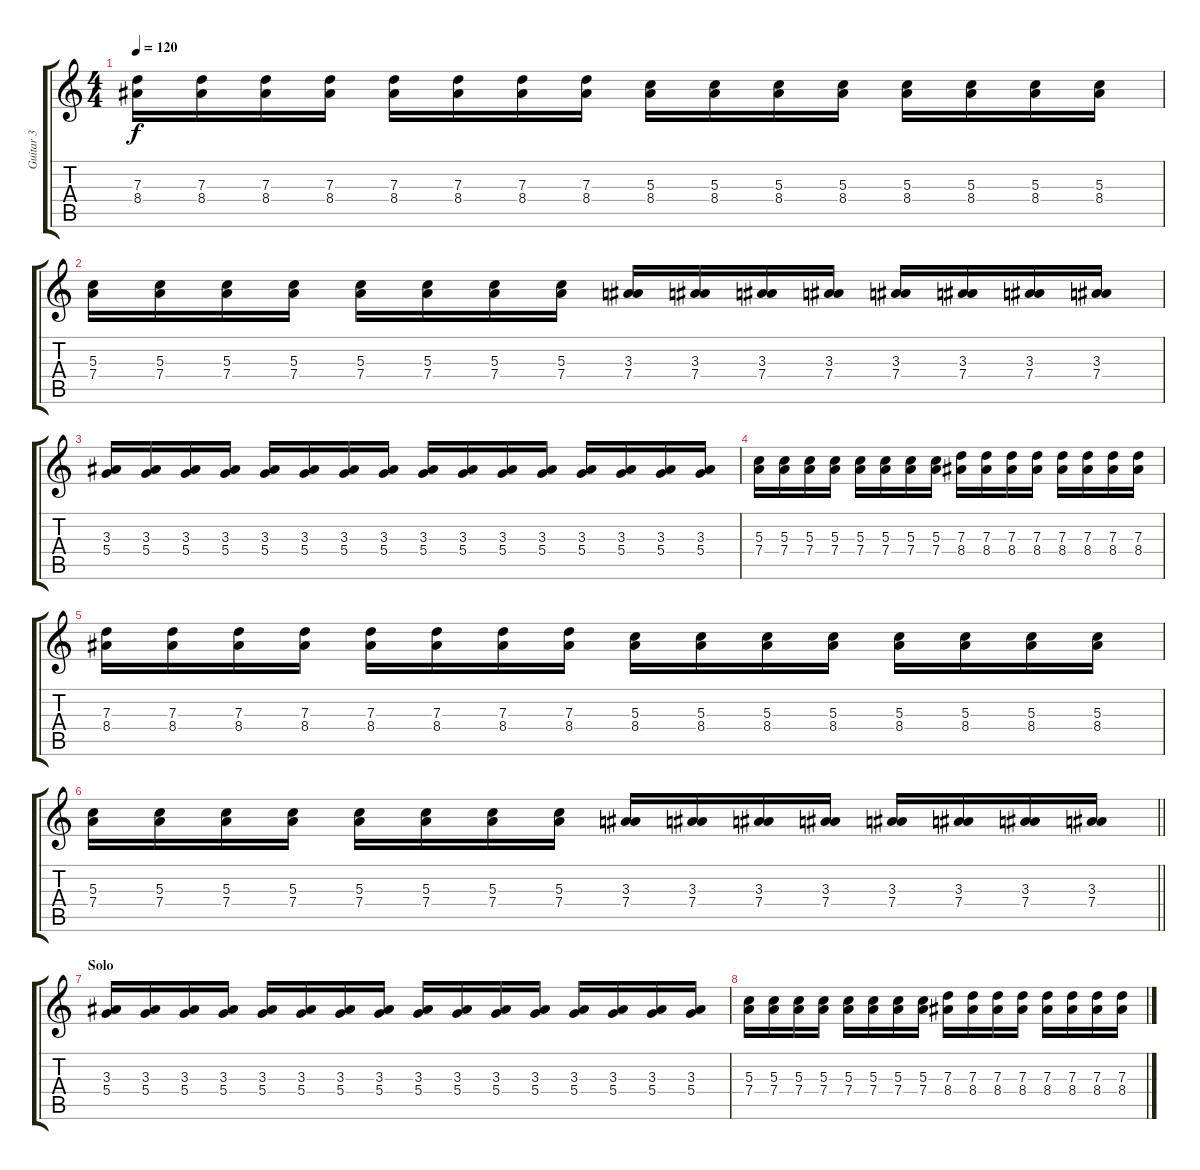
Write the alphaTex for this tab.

\track ("Guitar 3" "Guitar 3") {instrument acousticguitarsteel}
\staff {score tabs}
\tuning (E4 B3 G3 D3 A2 E2) {hide}
\ts (4 4)
\tempo 120
\clef g2
\ks c
(7.3 8.4).16{dy f} (7.3 8.4).16 (7.3 8.4).16 (7.3 8.4).16 (7.3 8.4).16 (7.3 8.4).16 (7.3 8.4).16 (7.3 8.4).16 (5.3 8.4).16 (5.3 8.4).16 (5.3 8.4).16 (5.3 8.4).16 (5.3 8.4).16 (5.3 8.4).16 (5.3 8.4).16 (5.3 8.4).16 |
(5.3 7.4).16 (5.3 7.4).16 (5.3 7.4).16 (5.3 7.4).16 (5.3 7.4).16 (5.3 7.4).16 (5.3 7.4).16 (5.3 7.4).16 (3.3 7.4).16 (3.3 7.4).16 (3.3 7.4).16 (3.3 7.4).16 (3.3 7.4).16 (3.3 7.4).16 (3.3 7.4).16 (3.3 7.4).16 |
(3.3 5.4).16 (3.3 5.4).16 (3.3 5.4).16 (3.3 5.4).16 (3.3 5.4).16 (3.3 5.4).16 (3.3 5.4).16 (3.3 5.4).16 (3.3 5.4).16 (3.3 5.4).16 (3.3 5.4).16 (3.3 5.4).16 (3.3 5.4).16 (3.3 5.4).16 (3.3 5.4).16 (3.3 5.4).16 |
(5.3 7.4).16 (5.3 7.4).16 (5.3 7.4).16 (5.3 7.4).16 (5.3 7.4).16 (5.3 7.4).16 (5.3 7.4).16 (5.3 7.4).16 (7.3 8.4).16 (7.3 8.4).16 (7.3 8.4).16 (7.3 8.4).16 (7.3 8.4).16 (7.3 8.4).16 (7.3 8.4).16 (7.3 8.4).16 |
(7.3 8.4).16 (7.3 8.4).16 (7.3 8.4).16 (7.3 8.4).16 (7.3 8.4).16 (7.3 8.4).16 (7.3 8.4).16 (7.3 8.4).16 (5.3 8.4).16 (5.3 8.4).16 (5.3 8.4).16 (5.3 8.4).16 (5.3 8.4).16 (5.3 8.4).16 (5.3 8.4).16 (5.3 8.4).16 |
\barLineRight lightlight
(5.3 7.4).16 (5.3 7.4).16 (5.3 7.4).16 (5.3 7.4).16 (5.3 7.4).16 (5.3 7.4).16 (5.3 7.4).16 (5.3 7.4).16 (3.3 7.4).16 (3.3 7.4).16 (3.3 7.4).16 (3.3 7.4).16 (3.3 7.4).16 (3.3 7.4).16 (3.3 7.4).16 (3.3 7.4).16 |
\section ("" "Solo")
(3.3 5.4).16 (3.3 5.4).16 (3.3 5.4).16 (3.3 5.4).16 (3.3 5.4).16 (3.3 5.4).16 (3.3 5.4).16 (3.3 5.4).16 (3.3 5.4).16 (3.3 5.4).16 (3.3 5.4).16 (3.3 5.4).16 (3.3 5.4).16 (3.3 5.4).16 (3.3 5.4).16 (3.3 5.4).16 |
(5.3 7.4).16 (5.3 7.4).16 (5.3 7.4).16 (5.3 7.4).16 (5.3 7.4).16 (5.3 7.4).16 (5.3 7.4).16 (5.3 7.4).16 (7.3 8.4).16 (7.3 8.4).16 (7.3 8.4).16 (7.3 8.4).16 (7.3 8.4).16 (7.3 8.4).16 (7.3 8.4).16 (7.3 8.4).16
